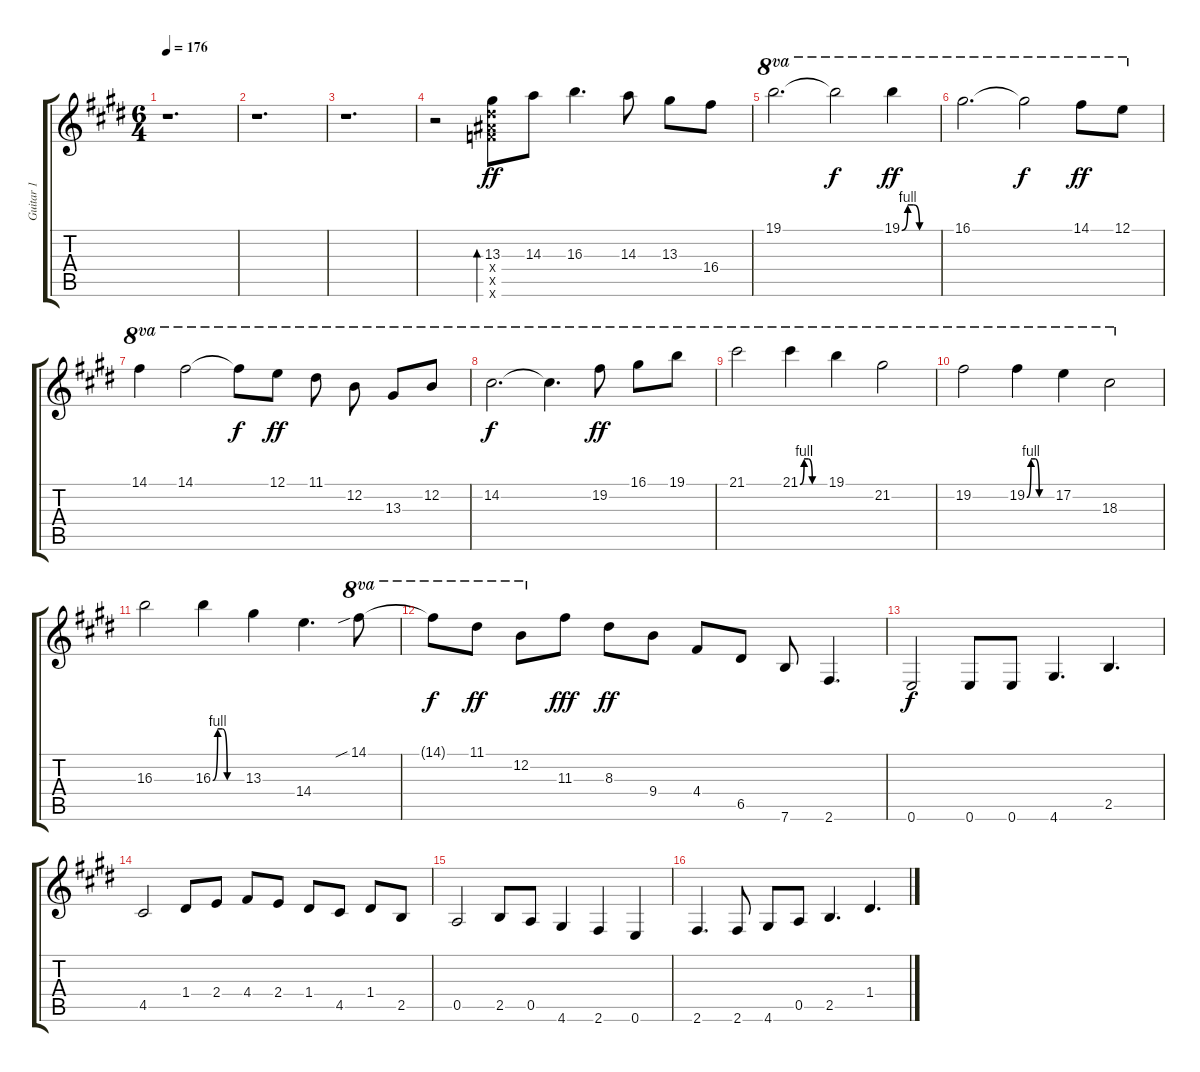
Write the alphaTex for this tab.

\track ("Guitar 1" "Guitar 1") {instrument acousticguitarnylon}
\staff {score tabs}
\tuning (E4 B3 G3 D3 A2 E2) {hide}
\ts (6 4)
\tempo 176
\clef g2
\ks e
r.1{d dy ff} |
r.1{d} |
r.1{d} |
r.2 (13.3 13.4{x} 13.5{x} 13.6{x}).8{bd 240} 14.3.8 16.3.4{d} 14.3.8 13.3.8 16.4.8 |
19.1.2{d ot 8va} 19.1{t}.2{ot 8va dy f} 19.1{be (custom 0 0 10 4 20 4 30 0 60 0)}.4{ot 8va dy ff} |
16.1.2{d ot 8va} 16.1{t}.2{ot 8va dy f} 14.1.8{ot 8va dy ff} 12.1.8{ot 8va} |
14.1.4{ot 8va} 14.1.2{ot 8va} 14.1{t}.8{ot 8va dy f} 12.1.8{ot 8va dy ff} 11.1.8{ot 8va beam split} 12.2.8{ot 8va} 13.3.8{ot 8va} 12.2.8{ot 8va} |
14.2.2{d ot 8va dy f} 14.2{t}.4{d ot 8va} 19.2.8{ot 8va dy ff} 16.1.8{ot 8va} 19.1.8{ot 8va} |
21.1.2{ot 8va} 21.1{be (custom 0 0 10 4 20 4 30 0 60 0)}.4{ot 8va} 19.1.4{ot 8va} 21.2.2{ot 8va} |
19.2.2{ot 8va} 19.2{be (custom 0 0 10 4 20 4 30 0 60 0)}.4{ot 8va} 17.2.4{ot 8va} 18.3.2{ot 8va} |
16.3.2 16.3{be (custom 0 0 10 4 20 4 30 0 60 0)}.4 13.3.4 14.4.4{d} 14.1{sib}.8{ot 8va} |
14.1{t}.8{ot 8va dy f} 11.1.8{ot 8va dy ff} 12.2.8{ot 8va} 11.3.8{dy fff} 8.3.8{dy ff} 9.4.8 4.4.8 6.5.8 7.6.8 2.6.4{d} |
0.6.2{dy f instrument acousticguitarnylon} 0.6.8 0.6.8 4.6.4{d} 2.5.4{d} |
4.5.2 1.4.8 2.4.8 4.4.8 2.4.8 1.4.8 4.5.8 1.4.8 2.5.8 |
0.5.2 2.5.8 0.5.8 4.6.4 2.6.4 0.6.4 |
2.6.4{d} 2.6.8 4.6.8 0.5.8 2.5.4{d} 1.4.4{d}
